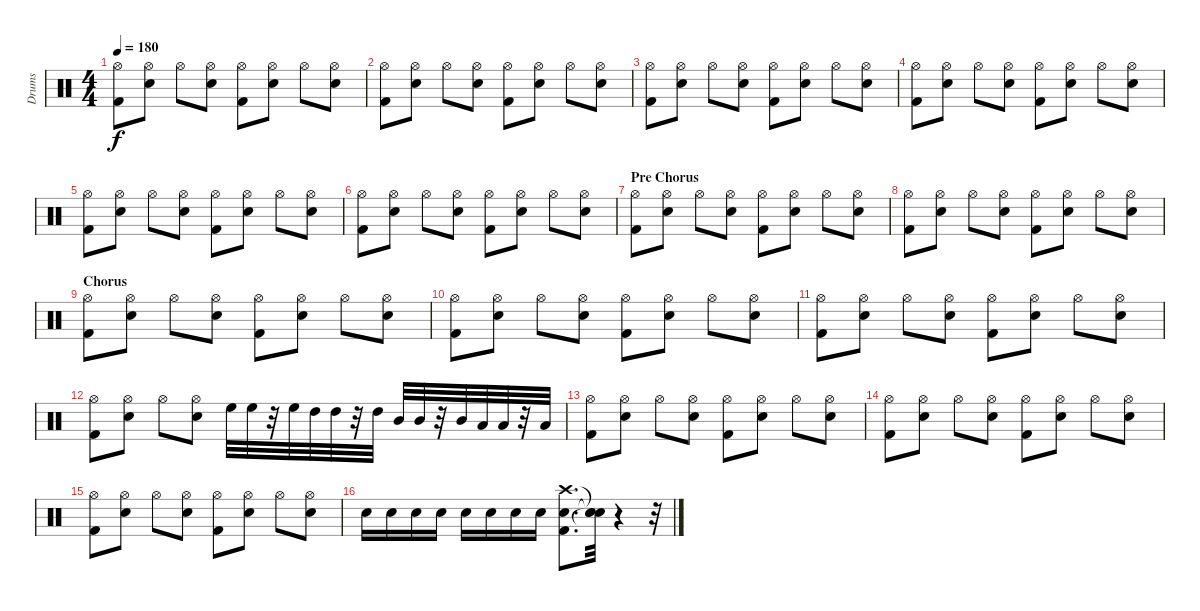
\track ("Drums" "Drums") {instrument percussion}
\staff {score}
\articulation defaults
\ts (4 4)
\tempo 180
\clef neutral
\ks c
("Kick (hit) 2" "Hi-Hat (open)").8{dy f} ("Snare (hit) 2" "Hi-Hat (open)").8 "Hi-Hat (open)".8 ("Snare (hit) 2" "Hi-Hat (open)").8 ("Kick (hit) 2" "Hi-Hat (open)").8 ("Snare (hit) 2" "Hi-Hat (open)").8 "Hi-Hat (open)".8 ("Snare (hit) 2" "Hi-Hat (open)").8 |
("Kick (hit) 2" "Hi-Hat (open)").8 ("Snare (hit) 2" "Hi-Hat (open)").8 "Hi-Hat (open)".8 ("Snare (hit) 2" "Hi-Hat (open)").8 ("Kick (hit) 2" "Hi-Hat (open)").8 ("Snare (hit) 2" "Hi-Hat (open)").8 "Hi-Hat (open)".8 ("Snare (hit) 2" "Hi-Hat (open)").8 |
("Kick (hit) 2" "Hi-Hat (open)").8 ("Snare (hit) 2" "Hi-Hat (open)").8 "Hi-Hat (open)".8 ("Snare (hit) 2" "Hi-Hat (open)").8 ("Kick (hit) 2" "Hi-Hat (open)").8 ("Snare (hit) 2" "Hi-Hat (open)").8 "Hi-Hat (open)".8 ("Snare (hit) 2" "Hi-Hat (open)").8 |
("Kick (hit) 2" "Hi-Hat (open)").8 ("Snare (hit) 2" "Hi-Hat (open)").8 "Hi-Hat (open)".8 ("Snare (hit) 2" "Hi-Hat (open)").8 ("Kick (hit) 2" "Hi-Hat (open)").8 ("Snare (hit) 2" "Hi-Hat (open)").8 "Hi-Hat (open)".8 ("Snare (hit) 2" "Hi-Hat (open)").8 |
("Kick (hit) 2" "Hi-Hat (open)").8 ("Snare (hit) 2" "Hi-Hat (open)").8 "Hi-Hat (open)".8 ("Snare (hit) 2" "Hi-Hat (open)").8 ("Kick (hit) 2" "Hi-Hat (open)").8 ("Snare (hit) 2" "Hi-Hat (open)").8 "Hi-Hat (open)".8 ("Snare (hit) 2" "Hi-Hat (open)").8 |
("Kick (hit) 2" "Hi-Hat (open)").8 ("Snare (hit) 2" "Hi-Hat (open)").8 "Hi-Hat (open)".8 ("Snare (hit) 2" "Hi-Hat (open)").8 ("Kick (hit) 2" "Hi-Hat (open)").8 ("Snare (hit) 2" "Hi-Hat (open)").8 "Hi-Hat (open)".8 ("Snare (hit) 2" "Hi-Hat (open)").8 |
\section ("" "Pre Chorus")
("Kick (hit) 2" "Hi-Hat (open)").8 ("Snare (hit) 2" "Hi-Hat (open)").8 "Hi-Hat (open)".8 ("Snare (hit) 2" "Hi-Hat (open)").8 ("Kick (hit) 2" "Hi-Hat (open)").8 ("Snare (hit) 2" "Hi-Hat (open)").8 "Hi-Hat (open)".8 ("Snare (hit) 2" "Hi-Hat (open)").8 |
("Kick (hit) 2" "Hi-Hat (open)").8 ("Snare (hit) 2" "Hi-Hat (open)").8 "Hi-Hat (open)".8 ("Snare (hit) 2" "Hi-Hat (open)").8 ("Kick (hit) 2" "Hi-Hat (open)").8 ("Snare (hit) 2" "Hi-Hat (open)").8 "Hi-Hat (open)".8 ("Snare (hit) 2" "Hi-Hat (open)").8 |
\section ("" "Chorus")
("Kick (hit) 2" "Hi-Hat (open)").8 ("Snare (hit) 2" "Hi-Hat (open)").8 "Hi-Hat (open)".8 ("Snare (hit) 2" "Hi-Hat (open)").8 ("Kick (hit) 2" "Hi-Hat (open)").8 ("Snare (hit) 2" "Hi-Hat (open)").8 "Hi-Hat (open)".8 ("Snare (hit) 2" "Hi-Hat (open)").8 |
("Kick (hit) 2" "Hi-Hat (open)").8 ("Snare (hit) 2" "Hi-Hat (open)").8 "Hi-Hat (open)".8 ("Snare (hit) 2" "Hi-Hat (open)").8 ("Kick (hit) 2" "Hi-Hat (open)").8 ("Snare (hit) 2" "Hi-Hat (open)").8 "Hi-Hat (open)".8 ("Snare (hit) 2" "Hi-Hat (open)").8 |
("Kick (hit) 2" "Hi-Hat (open)").8 ("Snare (hit) 2" "Hi-Hat (open)").8 "Hi-Hat (open)".8 ("Snare (hit) 2" "Hi-Hat (open)").8 ("Kick (hit) 2" "Hi-Hat (open)").8 ("Snare (hit) 2" "Hi-Hat (open)").8 "Hi-Hat (open)".8 ("Snare (hit) 2" "Hi-Hat (open)").8 |
("Kick (hit) 2" "Hi-Hat (open)").8 ("Snare (hit) 2" "Hi-Hat (open)").8 "Hi-Hat (open)".8 ("Snare (hit) 2" "Hi-Hat (open)").8 "High Floor Tom (hit)".32 "High Floor Tom (hit)".32 r.32 "High Floor Tom (hit)".32 "High Tom (hit)".32 "High Tom (hit)".32 r.32 "High Tom (hit)".32 "Mid Tom (hit)".32 "Mid Tom (hit)".32 r.32 "Mid Tom (hit)".32 "Low Tom (hit)".32 "Low Tom (hit)".32 r.32 "Low Tom (hit)".32 |
("Kick (hit) 2" "Hi-Hat (open)").8 ("Snare (hit) 2" "Hi-Hat (open)").8 "Hi-Hat (open)".8 ("Snare (hit) 2" "Hi-Hat (open)").8 ("Kick (hit) 2" "Hi-Hat (open)").8 ("Snare (hit) 2" "Hi-Hat (open)").8 "Hi-Hat (open)".8 ("Snare (hit) 2" "Hi-Hat (open)").8 |
("Kick (hit) 2" "Hi-Hat (open)").8 ("Snare (hit) 2" "Hi-Hat (open)").8 "Hi-Hat (open)".8 ("Snare (hit) 2" "Hi-Hat (open)").8 ("Kick (hit) 2" "Hi-Hat (open)").8 ("Snare (hit) 2" "Hi-Hat (open)").8 "Hi-Hat (open)".8 ("Snare (hit) 2" "Hi-Hat (open)").8 |
("Kick (hit) 2" "Hi-Hat (open)").8 ("Snare (hit) 2" "Hi-Hat (open)").8 "Hi-Hat (open)".8 ("Snare (hit) 2" "Hi-Hat (open)").8 ("Kick (hit) 2" "Hi-Hat (open)").8 ("Snare (hit) 2" "Hi-Hat (open)").8 "Hi-Hat (open)".8 ("Snare (hit) 2" "Hi-Hat (open)").8 |
"Snare (hit) 2".16 "Snare (hit) 2".16 "Snare (hit) 2".16 "Snare (hit) 2".16 "Snare (hit) 2".16 "Snare (hit) 2".16 "Snare (hit) 2".16 "Snare (hit) 2".16 ("Kick (hit) 2" "Snare (hit) 2" "Crash high (hit)").8{d} ("Snare (hit)"{t} "Snare (hit)"{t} "Snare (hit)"{t}).32 r.4 r.32
